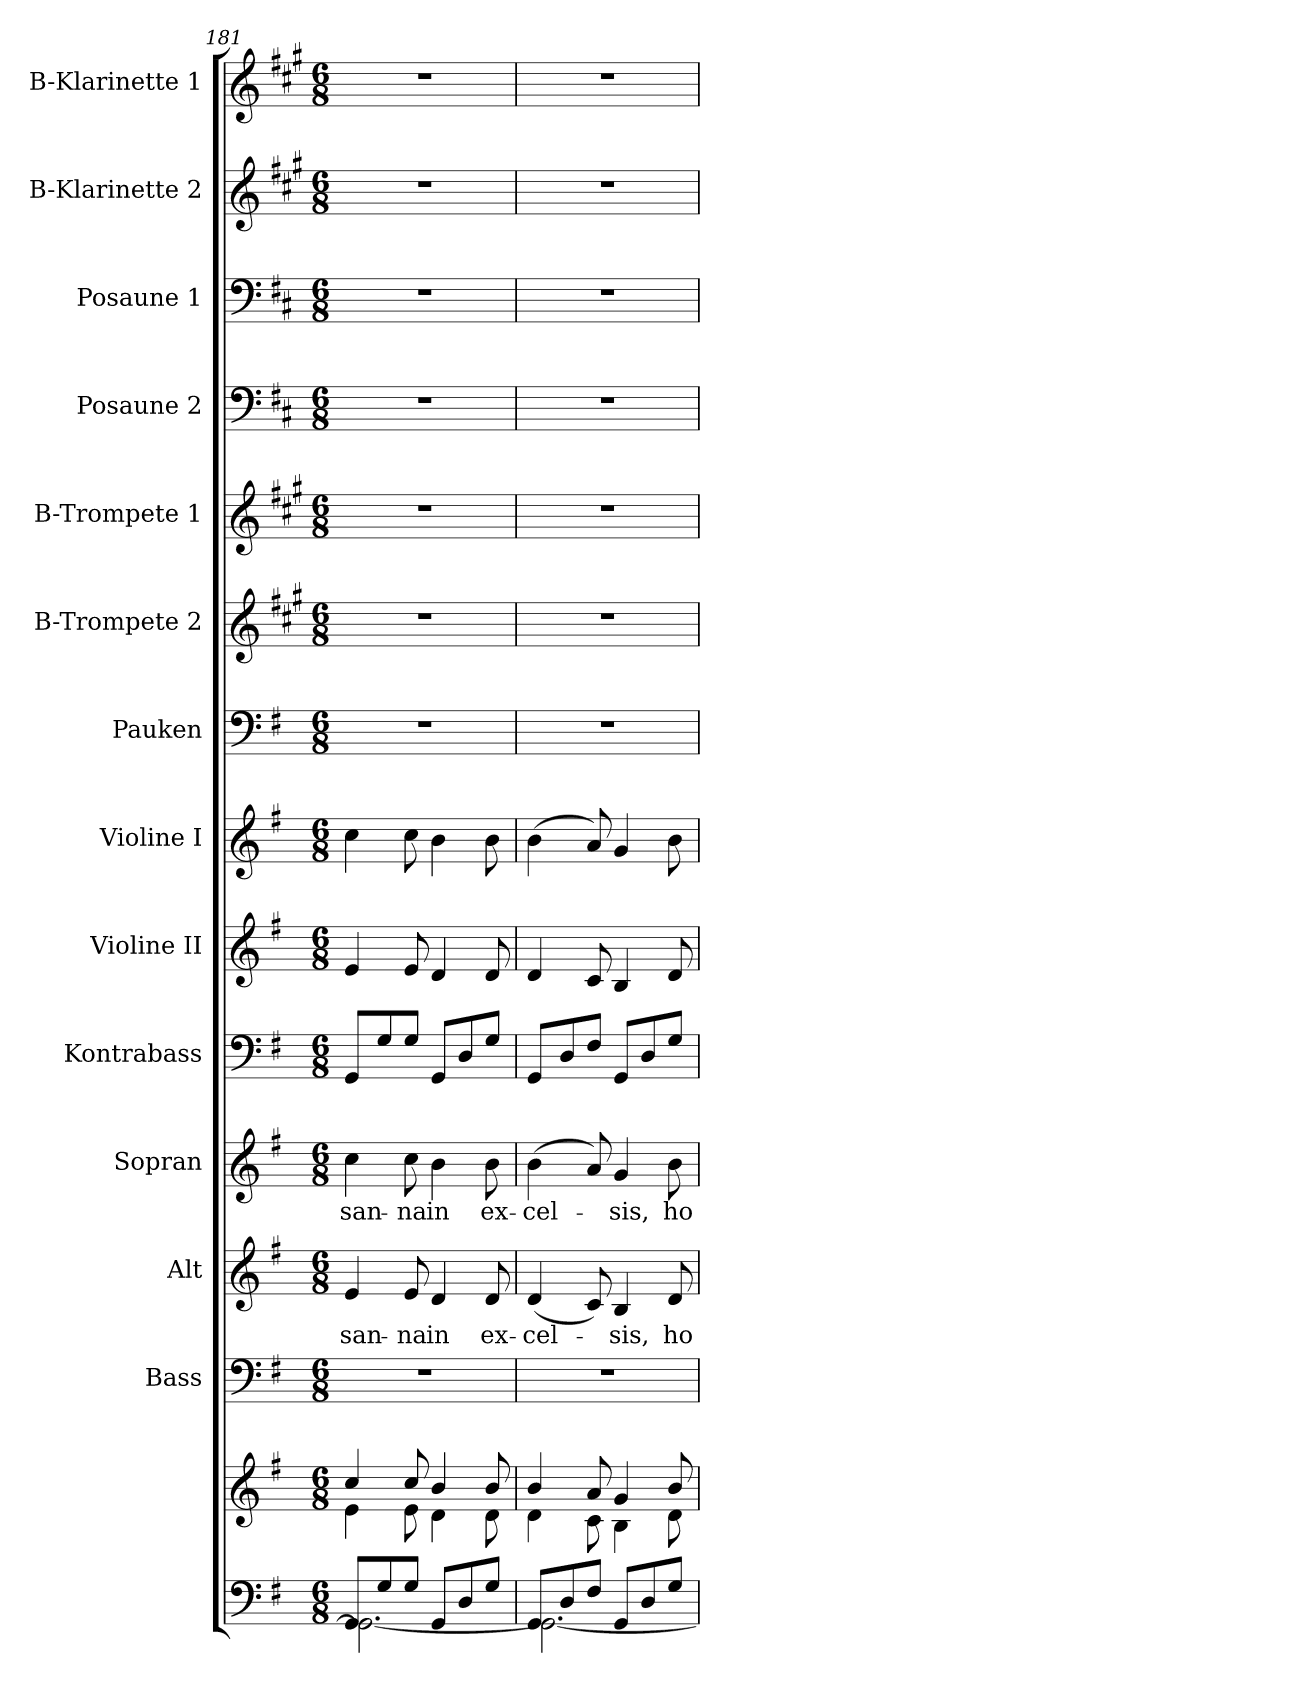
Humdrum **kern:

**kern	**kern	**kern	**kern	**text	**kern	**text	**kern	**kern	**kern	**kern	**kern	**kern	**kern	**kern	**kern	**kern
*part14	*part14	*part13	*part12	*part12	*part11	*part11	*part10	*part9	*part8	*part7	*part6	*part5	*part4	*part3	*part2	*part1
*staff15	*staff14	*staff13	*staff12	*staff12	*staff11	*staff11	*staff10	*staff9	*staff8	*staff7	*staff6	*staff5	*staff4	*staff3	*staff2	*staff1
*	*	*I"Bass	*I"Alt	*	*I"Sopran	*	*I"Kontrabass	*I"Violine II	*I"Violine I	*I"Pauken	*I"B-Trompete 2	*I"B-Trompete 1	*I"Posaune 2	*I"Posaune 1	*I"B-Klarinette 2	*I"B-Klarinette 1
*	*	*I'B.	*I'A.	*	*I'S.	*	*I'Kb.	*I'Vl. II	*I'Vl. I	*I'Pk.	*I'B Trp. 2	*I'B Trp. 1	*I'Pos. 2	*I'Pos. 1	*I'B Kl. 2	*I'B Kl. 1
*clefF4	*clefG2	*clefF4	*clefG2	*	*clefG2	*	*clefF4	*clefG2	*clefG2	*clefF4	*clefG2	*clefG2	*clefF4	*clefF4	*clefG2	*clefG2
*	*	*	*	*	*	*	*ITrd7c12	*	*	*	*ITrd1c2	*ITrd1c2	*ITrd4c7	*ITrd4c7	*ITrd1c2	*ITrd1c2
*k[f#]	*k[f#]	*k[f#]	*k[f#]	*	*k[f#]	*	*k[f#]	*k[f#]	*k[f#]	*k[f#]	*k[f#]	*k[f#]	*k[f#]	*k[f#]	*k[f#]	*k[f#]
*G:	*G:	*G:	*G:	*	*G:	*	*G:	*G:	*G:	*G:	*G:	*G:	*G:	*G:	*G:	*G:
*M6/8	*M6/8	*M6/8	*M6/8	*	*M6/8	*	*M6/8	*M6/8	*M6/8	*M6/8	*M6/8	*M6/8	*M6/8	*M6/8	*M6/8	*M6/8
=181	=181	=181	=181	=181	=181	=181	=181	=181	=181	=181	=181	=181	=181	=181	=181	=181
*^	*^	*	*	*	*	*	*	*	*	*	*	*	*	*	*	*
!	!	!	!	!	!	!LO:LY:b	!	!LO:LY:b	!	!	!	!	!	!	!	!	!	!
8GG/L	2.GG\_	4cc/	4e\	2.r	4e/	-san-	4cc\	-san-	8GGG/L	4e/	4cc\	2.r	2.r	2.r	2.r	2.r	2.r	2.r
8G/	.	.	.	.	.	.	.	.	8GG/	.	.	.	.	.	.	.	.	.
!	!	!	!	!	!	!LO:LY:b	!	!LO:LY:b	!	!	!	!	!	!	!	!	!	!
8G/J	.	8cc/	8e\	.	8e/	-na	8cc\	-na	8GG/J	8e/	8cc\	.	.	.	.	.	.	.
!	!	!	!	!	!	!LO:LY:b	!	!LO:LY:b	!	!	!	!	!	!	!	!	!	!
8GG/L	.	4b/	4d\	.	4d/	in	4b\	in	8GGG/L	4d/	4b\	.	.	.	.	.	.	.
8D/	.	.	.	.	.	.	.	.	8DD/	.	.	.	.	.	.	.	.	.
!	!	!	!	!	!	!LO:LY:b	!	!LO:LY:b	!	!	!	!	!	!	!	!	!	!
8G/J	.	8b/	8d\	.	8d/	ex-	8b\	ex-	8GG/J	8d/	8b\	.	.	.	.	.	.	.
=182	=182	=182	=182	=182	=182	=182	=182	=182	=182	=182	=182	=182	=182	=182	=182	=182	=182	=182
!	!	!	!	!	!	!LO:LY:b	!	!LO:LY:b	!	!	!	!	!	!	!	!	!	!
8GG/L	2.GG\_	4b/	4d\	2.r	(<4d/	-cel-	(>4b\	-cel-	8GGG/L	4d/	(>4b\	2.r	2.r	2.r	2.r	2.r	2.r	2.r
8D/	.	.	.	.	.	.	.	.	8DD/	.	.	.	.	.	.	.	.	.
8F#/J	.	8a/	8c\	.	8c/)	.	8a/)	.	8FF#/J	8c/	8a/)	.	.	.	.	.	.	.
!	!	!	!	!	!	!LO:LY:b	!	!LO:LY:b	!	!	!	!	!	!	!	!	!	!
8GG/L	.	4g/	4B\	.	4B/	-sis,	4g/	-sis,	8GGG/L	4B/	4g/	.	.	.	.	.	.	.
8D/	.	.	.	.	.	.	.	.	8DD/	.	.	.	.	.	.	.	.	.
!	!	!	!	!	!	!LO:LY:b	!	!LO:LY:b	!	!	!	!	!	!	!	!	!	!
8G/J	.	8b/	8d\	.	8d/	ho-	8b\	ho-	8GG/J	8d/	8b\	.	.	.	.	.	.	.
*v	*v	*	*	*	*	*	*	*	*	*	*	*	*	*	*	*	*	*
*	*v	*v	*	*	*	*	*	*	*	*	*	*	*	*	*	*	*
=	=	=	=	=	=	=	=	=	=	=	=	=	=	=	=	=
*-	*-	*-	*-	*-	*-	*-	*-	*-	*-	*-	*-	*-	*-	*-	*-	*-
